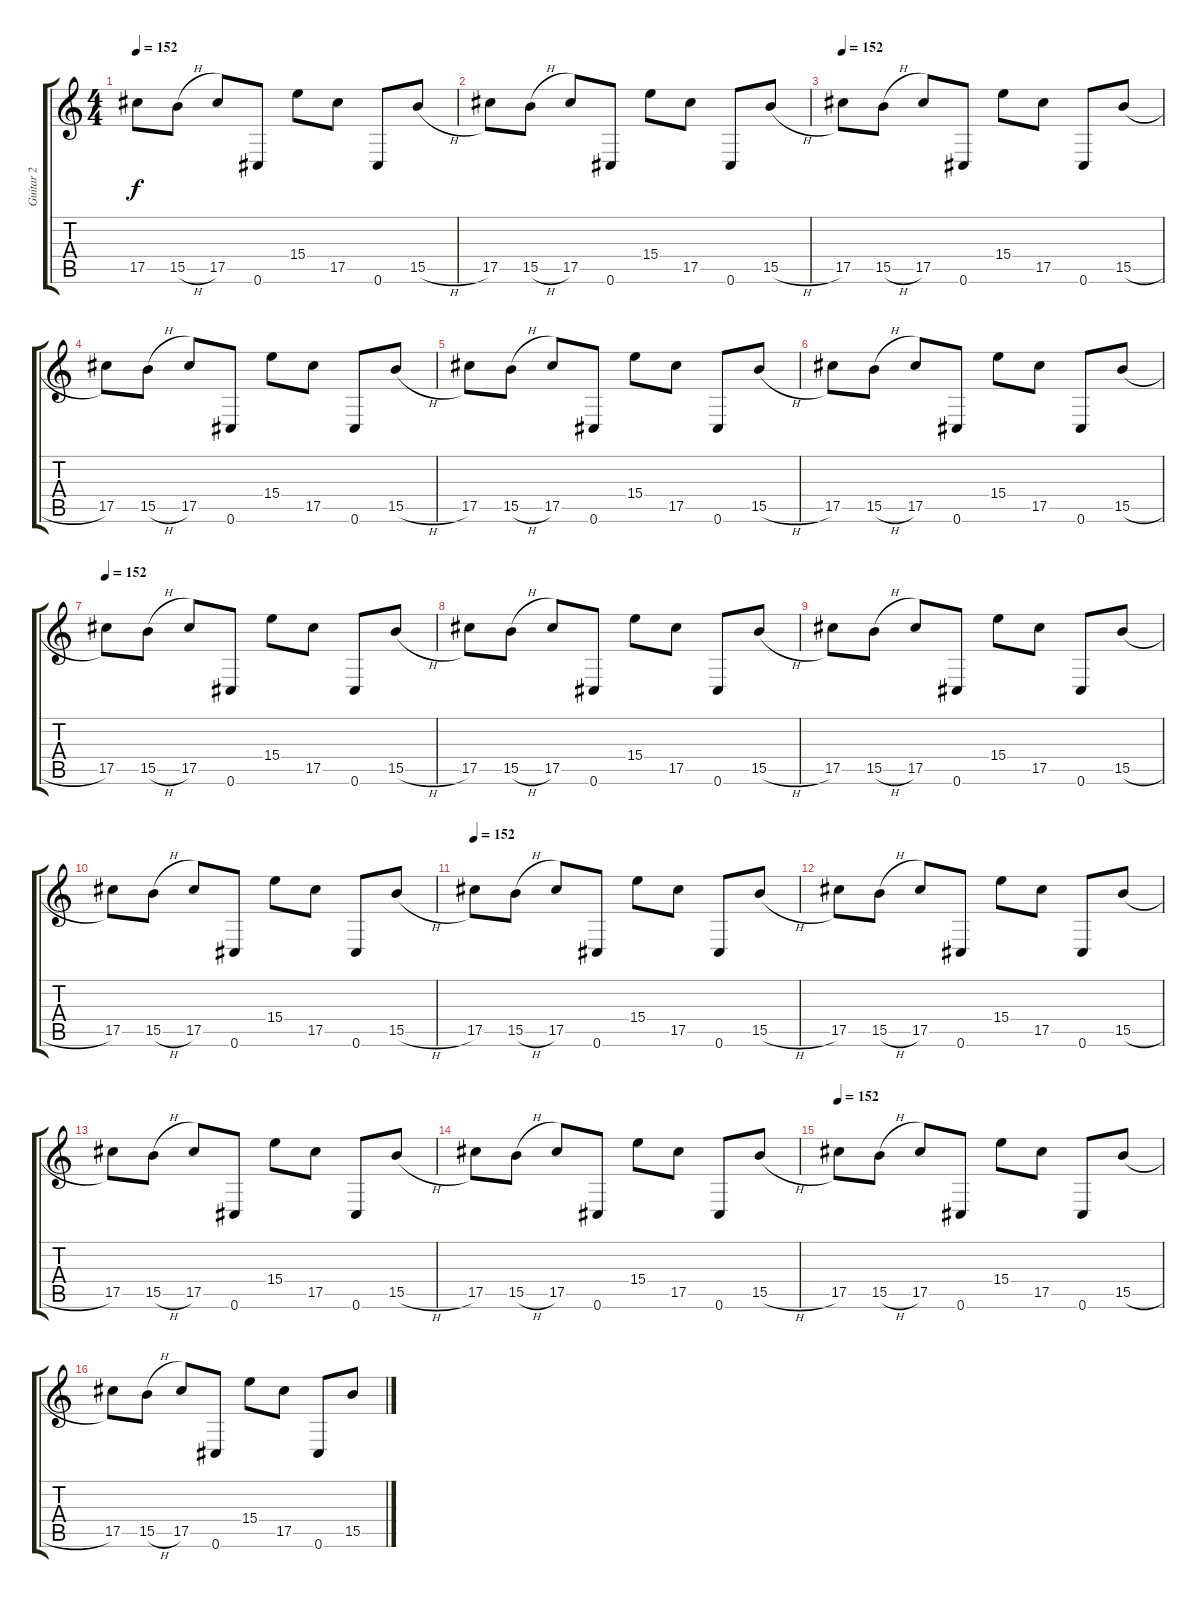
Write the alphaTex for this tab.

\track ("Guitar 2" "Guitar 2") {instrument electricguitarjazz}
\staff {score tabs}
\tuning (Eb4 Bb3 Gb3 Db3 Ab2 Db2) {hide}
\ts (4 4)
\tempo 152
\clef g2
\ks c
17.5.8{dy f} 15.5{h}.8 17.5.8 0.6.8 15.4.8 17.5.8 0.6.8 15.5{h}.8 |
17.5.8 15.5{h}.8 17.5.8 0.6.8 15.4.8 17.5.8 0.6.8 15.5{h}.8 |
\tempo 152
17.5.8 15.5{h}.8 17.5.8 0.6.8 15.4.8 17.5.8 0.6.8 15.5{h}.8 |
17.5.8 15.5{h}.8 17.5.8 0.6.8 15.4.8 17.5.8 0.6.8 15.5{h}.8 |
17.5.8 15.5{h}.8 17.5.8 0.6.8 15.4.8 17.5.8 0.6.8 15.5{h}.8 |
17.5.8 15.5{h}.8 17.5.8 0.6.8 15.4.8 17.5.8 0.6.8 15.5{h}.8 |
\tempo 152
17.5.8{volume 15 instrument distortionguitar} 15.5{h}.8 17.5.8 0.6.8 15.4.8 17.5.8 0.6.8 15.5{h}.8 |
17.5.8 15.5{h}.8 17.5.8 0.6.8 15.4.8 17.5.8 0.6.8 15.5{h}.8 |
17.5.8 15.5{h}.8 17.5.8 0.6.8 15.4.8 17.5.8 0.6.8 15.5{h}.8 |
17.5.8 15.5{h}.8 17.5.8 0.6.8 15.4.8 17.5.8 0.6.8 15.5{h}.8 |
\tempo 152
17.5.8 15.5{h}.8 17.5.8 0.6.8 15.4.8 17.5.8 0.6.8 15.5{h}.8 |
17.5.8 15.5{h}.8 17.5.8 0.6.8 15.4.8 17.5.8 0.6.8 15.5{h}.8 |
17.5.8 15.5{h}.8 17.5.8 0.6.8 15.4.8 17.5.8 0.6.8 15.5{h}.8 |
17.5.8 15.5{h}.8 17.5.8 0.6.8 15.4.8 17.5.8 0.6.8 15.5{h}.8 |
\tempo 152
17.5.8{volume 16 instrument distortionguitar} 15.5{h}.8 17.5.8 0.6.8 15.4.8 17.5.8 0.6.8 15.5{h}.8 |
17.5.8 15.5{h}.8 17.5.8 0.6.8 15.4.8 17.5.8 0.6.8 15.5{h}.8
